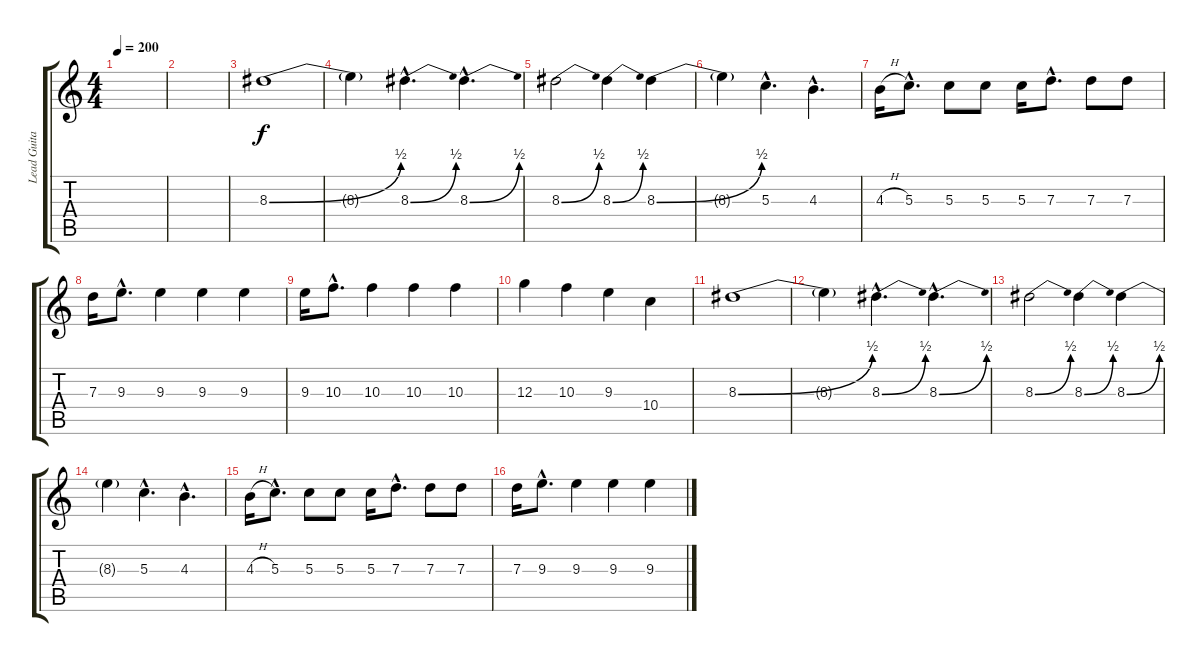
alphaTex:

\track ("Lead Guitar" "Lead Guita") {instrument overdrivenguitar}
\staff {score tabs}
\tuning (E4 B3 G3 D3 A2 E2) {hide}
\ts (4 4)
\tempo 200
\clef g2
\ks c
|
|
8.3{be (bend 0 0 60 2)}.1 |
8.3{t}.4 8.3{be (bend 0 0 60 2) hac}.4{d} 8.3{be (bend 0 0 60 2) hac}.4{d} |
8.3{be (bend 0 0 60 2)}.2 8.3{be (bend 0 0 60 2)}.4 8.3{be (bend 0 0 60 2)}.4 |
8.3{t}.4 5.3{hac}.4{d} 4.3{hac}.4{d} |
4.3{h}.16 5.3{hac}.8{d} 5.3.8 5.3.8 5.3.16 7.3{hac}.8{d} 7.3.8 7.3.8 |
7.3.16 9.3{hac}.8{d} 9.3.4 9.3.4 9.3.4 |
9.3.16 10.3{hac}.8{d} 10.3.4 10.3.4 10.3.4 |
12.3.4 10.3.4 9.3.4 10.4.4 |
8.3{be (bend 0 0 60 2)}.1 |
8.3{t}.4 8.3{be (bend 0 0 60 2) hac}.4{d} 8.3{be (bend 0 0 60 2) hac}.4{d} |
8.3{be (bend 0 0 60 2)}.2 8.3{be (bend 0 0 60 2)}.4 8.3{be (bend 0 0 60 2)}.4 |
8.3{t}.4 5.3{hac}.4{d} 4.3{hac}.4{d} |
4.3{h}.16 5.3{hac}.8{d} 5.3.8 5.3.8 5.3.16 7.3{hac}.8{d} 7.3.8 7.3.8 |
7.3.16 9.3{hac}.8{d} 9.3.4 9.3.4 9.3.4
